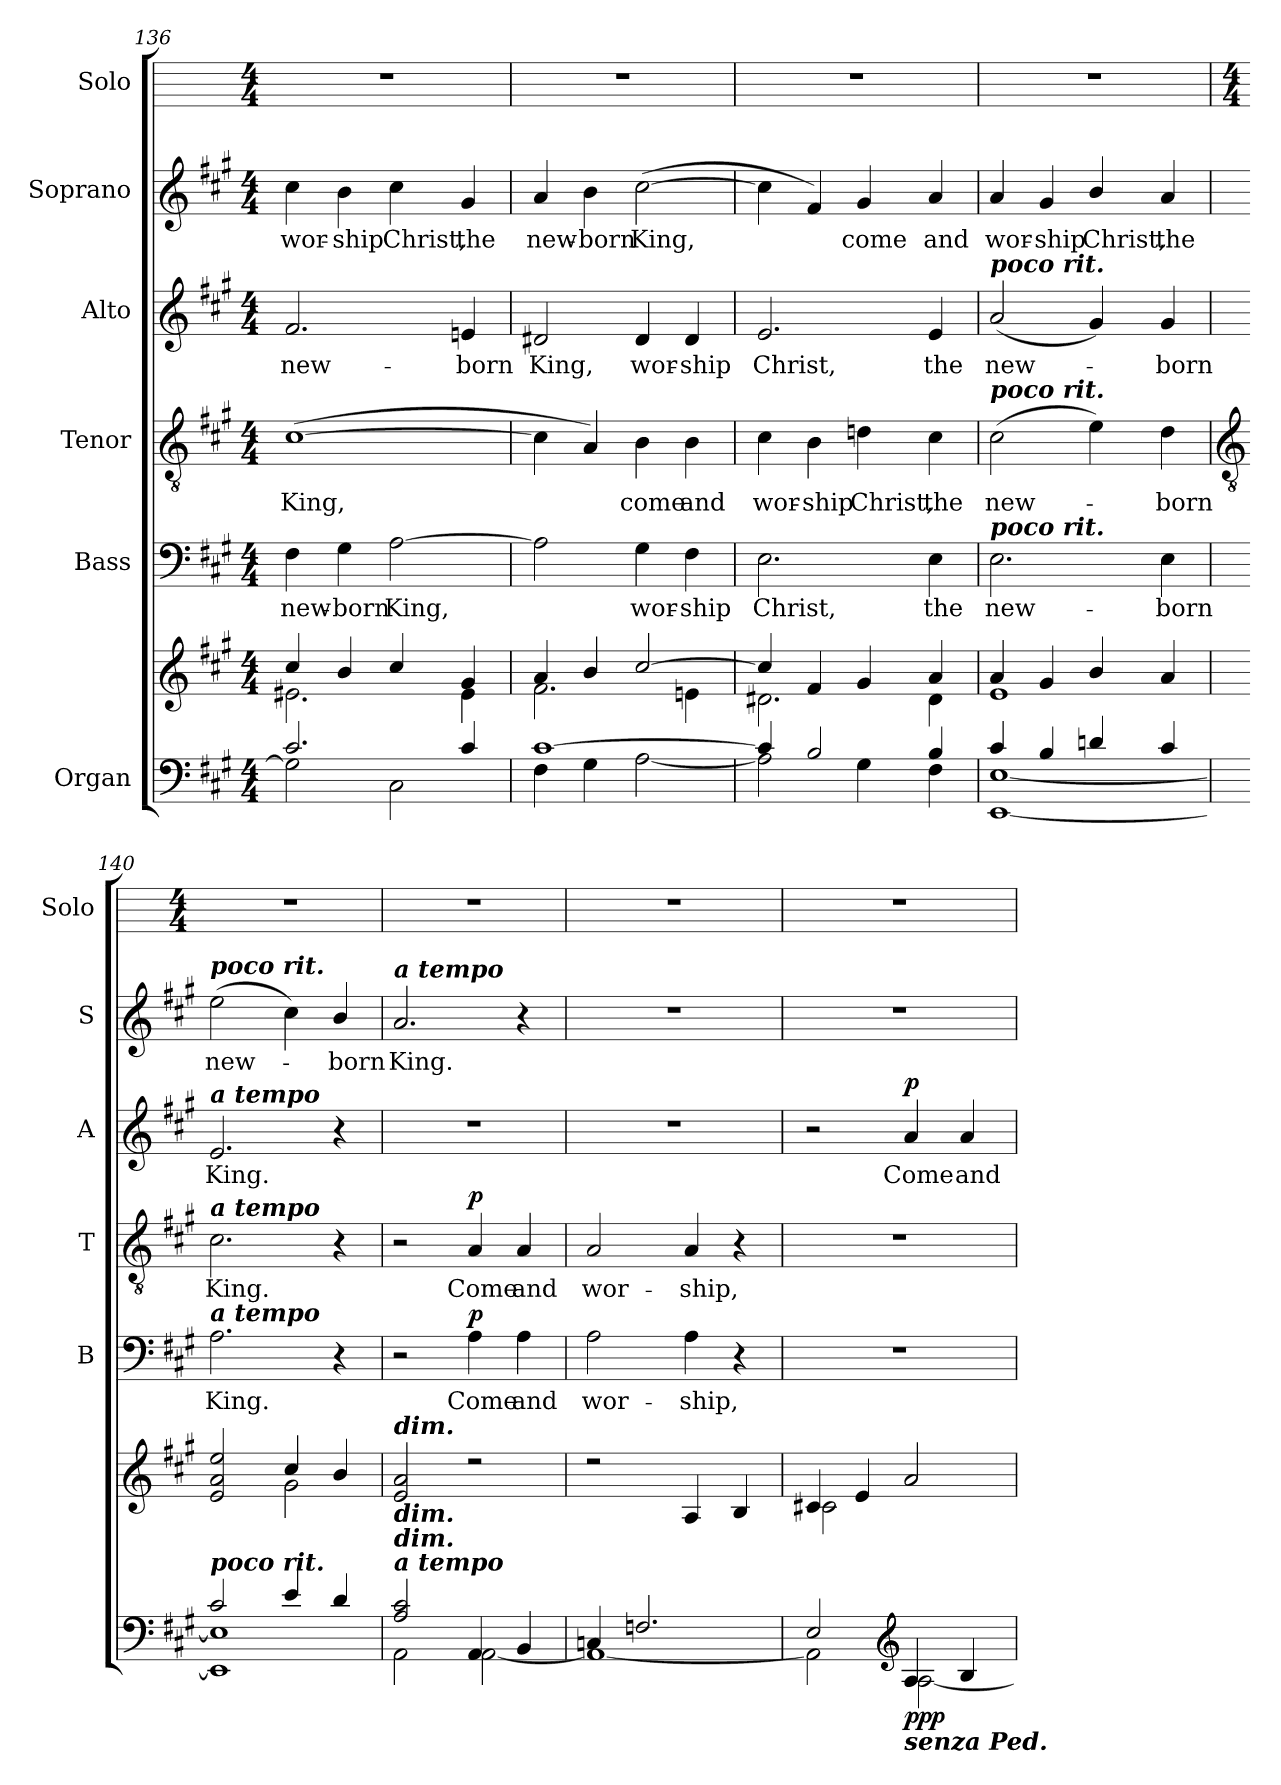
**kern	**kern	**dynam	**kern	**text	**dynam	**kern	**text	**dynam	**kern	**text	**dynam	**kern	**text	**kern
*part6	*part6	*part6	*part5	*part5	*part5	*part4	*part4	*part4	*part3	*part3	*part3	*part2	*part2	*part1
*staff7	*staff6	*staff6/7	*staff5	*staff5	*staff5	*staff4	*staff4	*staff4	*staff3	*staff3	*staff3	*staff2	*staff2	*staff1
*I"Organ	*	*	*I"Bass	*	*	*I"Tenor	*	*	*I"Alto	*	*	*I"Soprano	*	*I"Solo
*	*	*	*I'B	*	*	*I'T	*	*	*I'A	*	*	*I'S	*	*I'Solo
!!LO:LB:g=z
*clefF4	*clefG2	*	*clefF4	*	*	*clefGv2	*	*	*clefG2	*	*	*clefG2	*	*
*k[f#c#g#]	*k[f#c#g#]	*	*k[f#c#g#]	*	*	*k[f#c#g#]	*	*	*k[f#c#g#]	*	*	*k[f#c#g#]	*	*
*A:	*A:	*	*A:	*	*	*A:	*	*	*A:	*	*	*A:	*	*
*M4/4	*M4/4	*	*M4/4	*	*	*M4/4	*	*	*M4/4	*	*	*M4/4	*	*M4/4
=136	=136	=136	=136	=136	=136	=136	=136	=136	=136	=136	=136	=136	=136	=136
*^	*^	*	*	*	*	*	*	*	*	*	*	*	*	*
!	!	!	!	!	!	!LO:LY:b	!	!	!LO:LY:b	!	!	!LO:LY:b	!	!	!LO:LY:b	!
2.c#/	2G#\]	4cc#/	2.e#X\	.	4F#	new-	.	(>[1c#	King,	.	2.f#	new-	.	4cc#	wor-	1r
!	!	!	!	!	!	!LO:LY:b	!	!	!	!	!	!	!	!	!LO:LY:b	!
.	.	4b/	.	.	4G#	-born	.	.	.	.	.	.	.	4b	-ship	.
!	!	!	!	!	!	!LO:LY:b	!	!	!	!	!	!	!	!	!LO:LY:b	!
.	2C#\	4cc#/	.	.	[2A	King,	.	.	.	.	.	.	.	4cc#	Christ,	.
!	!	!	!	!	!	!	!	!	!	!	!	!LO:LY:b	!	!	!LO:LY:b	!
4c#/	.	4g#/	4e#\	.	.	.	.	.	.	.	4en	-born	.	4g#	the	.
=137	=137	=137	=137	=137	=137	=137	=137	=137	=137	=137	=137	=137	=137	=137	=137	=137
!	!	!	!	!	!	!	!	!	!	!	!	!LO:LY:b	!	!	!LO:LY:b	!
[1c#/	4F#\	4a/	2.f#\	.	2A]	.	.	4c#]	.	.	2d#X	King,	.	4a	new-	1r
!	!	!	!	!	!	!	!	!	!	!	!	!	!	!	!LO:LY:b	!
.	4G#\	4b/	.	.	.	.	.	4A)	.	.	.	.	.	4b	-born	.
!	!	!	!	!	!	!LO:LY:b	!	!	!LO:LY:b	!	!	!LO:LY:b	!	!	!LO:LY:b	!
.	[2A\	[2cc#/	.	.	4G#	wor-	.	4B	come	.	4d#	wor-	.	(>[2cc#	King,	.
!	!	!	!	!	!	!LO:LY:b	!	!	!LO:LY:b	!	!	!LO:LY:b	!	!	!	!
.	.	.	4en\	.	4F#	-ship	.	4B	and	.	4d#	-ship	.	.	.	.
=138	=138	=138	=138	=138	=138	=138	=138	=138	=138	=138	=138	=138	=138	=138	=138	=138
!	!	!	!	!	!	!LO:LY:b	!	!	!LO:LY:b	!	!	!LO:LY:b	!	!	!	!
4c#/]	2A\]	4cc#/]	2.d#X\	.	2.E	Christ,	.	4c#	wor-	.	2.e	Christ,	.	4cc#]	.	1r
!	!	!	!	!	!	!	!	!	!LO:LY:b	!	!	!	!	!	!	!
2B/	.	4f#/	.	.	.	.	.	4B	-ship	.	.	.	.	4f#)	.	.
!	!	!	!	!	!	!	!	!	!LO:LY:b	!	!	!	!	!	!LO:LY:b	!
.	4G#\	4g#/	.	.	.	.	.	4dn	Christ,	.	.	.	.	4g#	come	.
!	!	!	!	!	!	!LO:LY:b	!	!	!LO:LY:b	!	!	!LO:LY:b	!	!	!LO:LY:b	!
4B/	4F#\	4a/	4d#\	.	4E	the	.	4c#	the	.	4e	the	.	4a	and	.
=139	=139	=139	=139	=139	=139	=139	=139	=139	=139	=139	=139	=139	=139	=139	=139	=139
!	!	!	!	!	!	!	!	!	!	!	!LO:TX:a:Bi:t=poco rit.	!	!	!	!	!
!	!	!	!	!	!	!	!	!LO:TX:a:Bi:t=poco rit.	!	!	!	!	!	!	!	!
!	!	!	!	!	!LO:TX:a:Bi:t=poco rit.	!	!	!	!	!	!	!	!	!	!	!
!	!	!	!	!	!	!LO:LY:b	!	!	!LO:LY:b	!	!	!LO:LY:b	!	!	!LO:LY:b	!
4c#/	[1EE\ [1E\	4a/	1e\	.	2.E	new-	.	(>2c#	new-	.	(<2a	new-	.	4a	wor-	1r
!	!	!	!	!	!	!	!	!	!	!	!	!	!	!	!LO:LY:b	!
4B/	.	4g#/	.	.	.	.	.	.	.	.	.	.	.	4g#	-ship	.
!	!	!	!	!	!	!	!	!	!	!	!	!	!	!	!LO:LY:b	!
4dn/	.	4b/	.	.	.	.	.	4e)	.	.	4g#)	.	.	4b/	Christ,	.
!	!	!	!	!	!	!LO:LY:b	!	!	!LO:LY:b	!	!	!LO:LY:b	!	!	!LO:LY:b	!
4c#/	.	4a/	.	.	4E	-born	.	4d	born	.	4g#	born	.	4a	the	.
!!LO:LB:g=z
=140	=140	=140	=140	=140	=140	=140	=140	=140	=140	=140	=140	=140	=140	=140	=140	=140
*	*	*	*	*	*	*	*	*clefGv2	*	*	*	*	*	*	*	*
*	*	*	*	*	*	*	*	*	*	*	*	*	*	*	*	*M4/4
!	!	!	!	!	!	!	!	!	!	!	!	!	!	!LO:TX:a:Bi:t=poco rit.	!	!
!	!	!	!	!	!	!	!	!	!	!	!LO:TX:a:Bi:t=a tempo	!	!	!	!	!
!	!	!	!	!	!	!	!	!LO:TX:a:Bi:t=a tempo	!	!	!	!	!	!	!	!
!	!	!	!	!	!LO:TX:a:Bi:t=a tempo	!	!	!	!	!	!	!	!	!	!	!
!LO:TX:a:Bi:t=poco rit.	!	!	!	!	!	!	!	!	!	!	!	!	!	!	!	!
!	!	!	!	!	!	!LO:LY:b	!	!	!LO:LY:b	!	!	!LO:LY:b	!	!	!LO:LY:b	!
2c#/	1EE\] 1E\]	2e/ 2a/ 2ee/	2ryy	.	2.A	King.	.	2.c#	King.	.	2.e	King.	.	(>2ee	new-	1r
4e/	.	4cc#/	2g#\	.	.	.	.	.	.	.	.	.	.	4cc#)	.	.
!	!	!	!	!	!	!	!	!	!	!	!	!	!	!	!LO:LY:b	!
4d/	.	4b/	.	.	4r	.	.	4r	.	.	4r	.	.	4b/	born	.
!!LO:LB:g=z
=141	=141	=141	=141	=141	=141	=141	=141	=141	=141	=141	=141	=141	=141	=141	=141	=141
!	!	!	!	!	!	!	!	!	!	!	!	!	!	!LO:TX:a:Bi:t=a tempo	!	!
!	!	!LO:TX:a:Bi:t=dim.	!	!	!	!	!	!	!	!	!	!	!	!	!	!
!LO:TX:a:Bi:t=a tempo	!	!	!	!	!	!	!	!	!	!	!	!	!	!	!	!
!LO:TX:a:Bi:t=dim.	!	!	!	!	!	!	!	!	!	!	!	!	!	!	!	!
!LO:TX:a:Bi:t=dim.	!	!	!	!	!	!	!	!	!	!	!	!	!	!	!	!
!	!	!	!	!	!	!	!	!	!	!	!	!	!	!	!LO:LY:b	!
2A/ 2c#/	2AA\	2e/ 2a/	1ryy	.	2r	.	.	2r	.	.	1r	.	.	2.a	King.	1r
!	!	!	!	!	!	!LO:LY:b	!LO:DY:b	!	!LO:LY:b	!LO:DY:b	!	!	!	!	!	!
4AA/	[2AA\	2r	.	.	4A	Come	p	4A	Come	p	.	.	.	.	.	.
!	!	!	!	!	!	!LO:LY:b	!	!	!LO:LY:b	!	!	!	!	!	!	!
4BB/	.	.	.	.	4A	and	.	4A	and	.	.	.	.	4r	.	.
=142	=142	=142	=142	=142	=142	=142	=142	=142	=142	=142	=142	=142	=142	=142	=142	=142
!	!	!	!	!	!	!LO:LY:b	!	!	!LO:LY:b	!	!	!	!	!	!	!
4Cn/	1AA\_	2r	1ryy	.	2A	wor-	.	2A	wor-	.	1r	.	.	1r	.	1r
2.Fn/	.	.	.	.	.	.	.	.	.	.	.	.	.	.	.	.
!	!	!	!	!	!	!LO:LY:b	!	!	!LO:LY:b	!	!	!	!	!	!	!
.	.	4A/	.	.	4A	-ship,	.	4A	-ship,	.	.	.	.	.	.	.
.	.	4B/	.	.	4r	.	.	4r	.	.	.	.	.	.	.	.
=143	=143	=143	=143	=143	=143	=143	=143	=143	=143	=143	=143	=143	=143	=143	=143	=143
2E/	2AA\]	4c#X/	2c#\	.	1r	.	.	1r	.	.	2r	.	.	1r	.	1r
.	.	4e/	.	.	.	.	.	.	.	.	.	.	.	.	.	.
*clefG2	*	*	*	*	*	*	*	*	*	*	*	*	*	*	*	*
!LO:TX:b:Bi:t=senza Ped.	!	!	!	!	!	!	!	!	!	!	!	!	!	!	!	!
!	!	!	!	!LO:DY:b=2	!	!	!	!	!	!	!	!LO:LY:b	!	!	!	!
!	!	!	!	!LO:DY:n=1:b=2	!	!	!	!	!	!	!	!	!	!	!	!
!	!	!	!	!LO:DY:n=2:b	!	!	!	!	!	!	!	!	!LO:DY:b	!	!	!
4A/	[2A\	2a/	2ryy	p p p	.	.	.	.	.	.	4a	Come	p	.	.	.
!	!	!	!	!	!	!	!	!	!	!	!	!LO:LY:b	!	!	!	!
4B/	.	.	.	.	.	.	.	.	.	.	4a	and	.	.	.	.
*v	*v	*	*	*	*	*	*	*	*	*	*	*	*	*	*	*
*	*v	*v	*	*	*	*	*	*	*	*	*	*	*	*	*
=	=	=	=	=	=	=	=	=	=	=	=	=	=	=
*-	*-	*-	*-	*-	*-	*-	*-	*-	*-	*-	*-	*-	*-	*-
